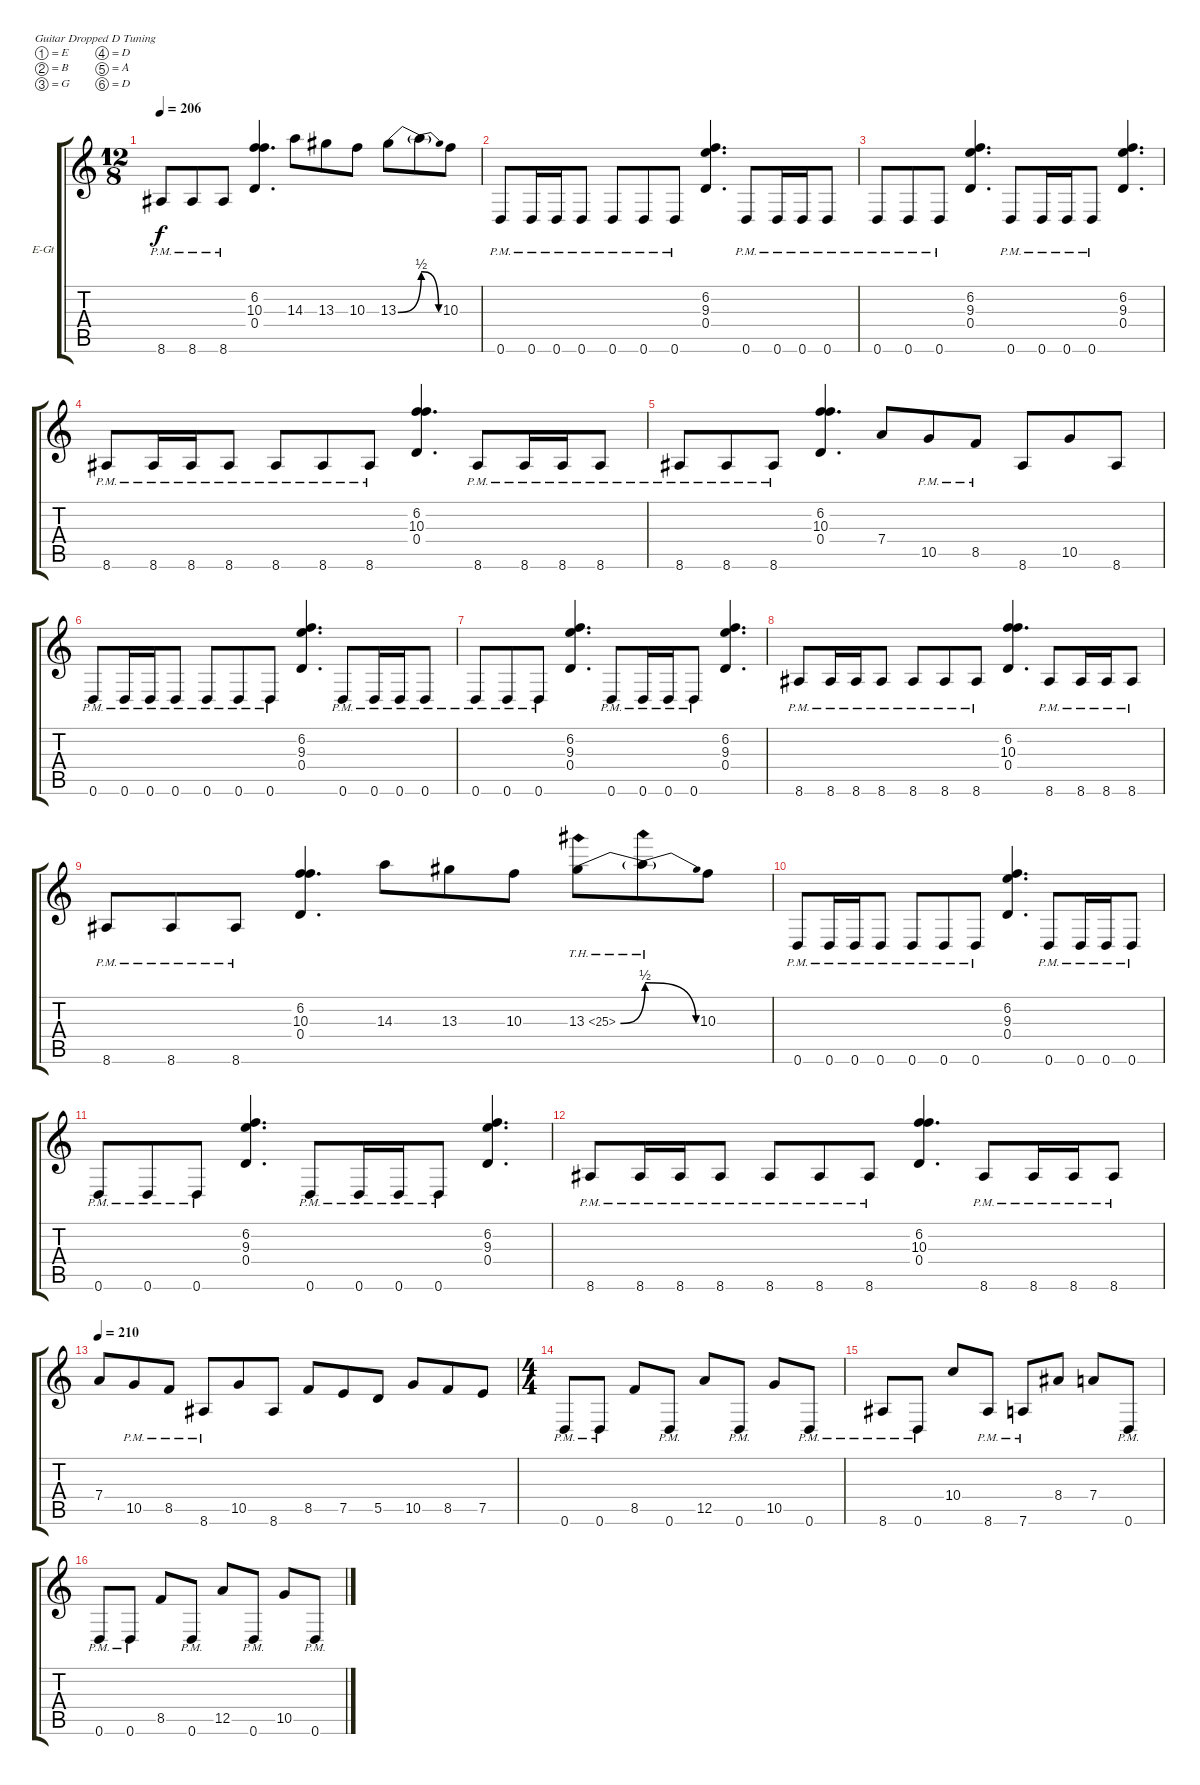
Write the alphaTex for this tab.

\bracketExtendMode groupsimilarinstruments
\firstSystemTrackNameOrientation horizontal
\otherSystemsTrackNameOrientation horizontal
\track ("Guitar" "E-Gt") {instrument distortionguitar}
\staff {score tabs}
\tuning (E4 B3 G3 D3 A2 D2)
\ts (12 8)
\tempo 206
\clef g2
\ks c
8.6{pm}.8{dy f} 8.6{pm}.8 8.6{pm}.8 (10.3 6.2 0.4).4{d} 14.3.8 13.3.8 10.3.8 13.3{be (bend 0 0 60 2)}.8 13.3{be (release 0 2 60 0) t}.8 10.3.8 |
0.6{pm}.8 0.6{pm}.16 0.6{pm}.16 0.6{pm}.8 0.6{pm}.8 0.6{pm}.8 0.6{pm}.8 (0.4 9.3 6.2).4{d} 0.6{pm}.8 0.6{pm}.16 0.6{pm}.16 0.6{pm}.8 |
0.6{pm}.8 0.6{pm}.8 0.6{pm}.8 (9.3 6.2 0.4).4{d} 0.6{pm}.8 0.6{pm}.16 0.6{pm}.16 0.6{pm}.8 (9.3 6.2 0.4).4{d} |
8.6{pm}.8 8.6{pm}.16 8.6{pm}.16 8.6{pm}.8 8.6{pm}.8 8.6{pm}.8 8.6{pm}.8 (0.4 10.3 6.2).4{d} 8.6{pm}.8 8.6{pm}.16 8.6{pm}.16 8.6{pm}.8 |
8.6{pm}.8 8.6{pm}.8 8.6{pm}.8 (10.3 6.2 0.4).4{d} 7.4.8 10.5{pm}.8 8.5{pm}.8 8.6.8 10.5.8 8.6.8 |
0.6{pm}.8 0.6{pm}.16 0.6{pm}.16 0.6{pm}.8 0.6{pm}.8 0.6{pm}.8 0.6{pm}.8 (0.4 9.3 6.2).4{d} 0.6{pm}.8 0.6{pm}.16 0.6{pm}.16 0.6{pm}.8 |
0.6{pm}.8 0.6{pm}.8 0.6{pm}.8 (9.3 6.2 0.4).4{d} 0.6{pm}.8 0.6{pm}.16 0.6{pm}.16 0.6{pm}.8 (9.3 6.2 0.4).4{d} |
8.6{pm}.8 8.6{pm}.16 8.6{pm}.16 8.6{pm}.8 8.6{pm}.8 8.6{pm}.8 8.6{pm}.8 (0.4 10.3 6.2).4{d} 8.6{pm}.8 8.6{pm}.16 8.6{pm}.16 8.6{pm}.8 |
8.6{pm}.8 8.6{pm}.8 8.6{pm}.8 (10.3 6.2 0.4).4{d} 14.3.8 13.3.8 10.3.8 13.3{be (bend 0 0 60 2) th 12}.8 13.3{be (release 0 2 60 0) th 12 t}.8 10.3.8 |
0.6{pm}.8 0.6{pm}.16 0.6{pm}.16 0.6{pm}.8 0.6{pm}.8 0.6{pm}.8 0.6{pm}.8 (0.4 9.3 6.2).4{d} 0.6{pm}.8 0.6{pm}.16 0.6{pm}.16 0.6{pm}.8 |
0.6{pm}.8 0.6{pm}.8 0.6{pm}.8 (9.3 6.2 0.4).4{d} 0.6{pm}.8 0.6{pm}.16 0.6{pm}.16 0.6{pm}.8 (9.3 6.2 0.4).4{d} |
8.6{pm}.8 8.6{pm}.16 8.6{pm}.16 8.6{pm}.8 8.6{pm}.8 8.6{pm}.8 8.6{pm}.8 (0.4 10.3 6.2).4{d} 8.6{pm}.8 8.6{pm}.16 8.6{pm}.16 8.6{pm}.8 |
\tempo 210
7.4.8 10.5{pm}.8 8.5{pm}.8 8.6{pm}.8 10.5.8 8.6.8 8.5.8 7.5.8 5.5.8 10.5.8 8.5.8 7.5.8 |
\ts (4 4)
0.6{pm}.8 0.6{pm}.8 8.5.8 0.6{pm}.8 12.5.8 0.6{pm}.8 10.5.8 0.6{pm}.8 |
8.6{pm}.8 0.6{pm}.8 10.4.8 8.6{pm}.8 7.6{pm}.8 8.4.8 7.4.8 0.6{pm}.8 |
0.6{pm}.8 0.6{pm}.8 8.5.8 0.6{pm}.8 12.5.8 0.6{pm}.8 10.5.8 0.6{pm}.8
